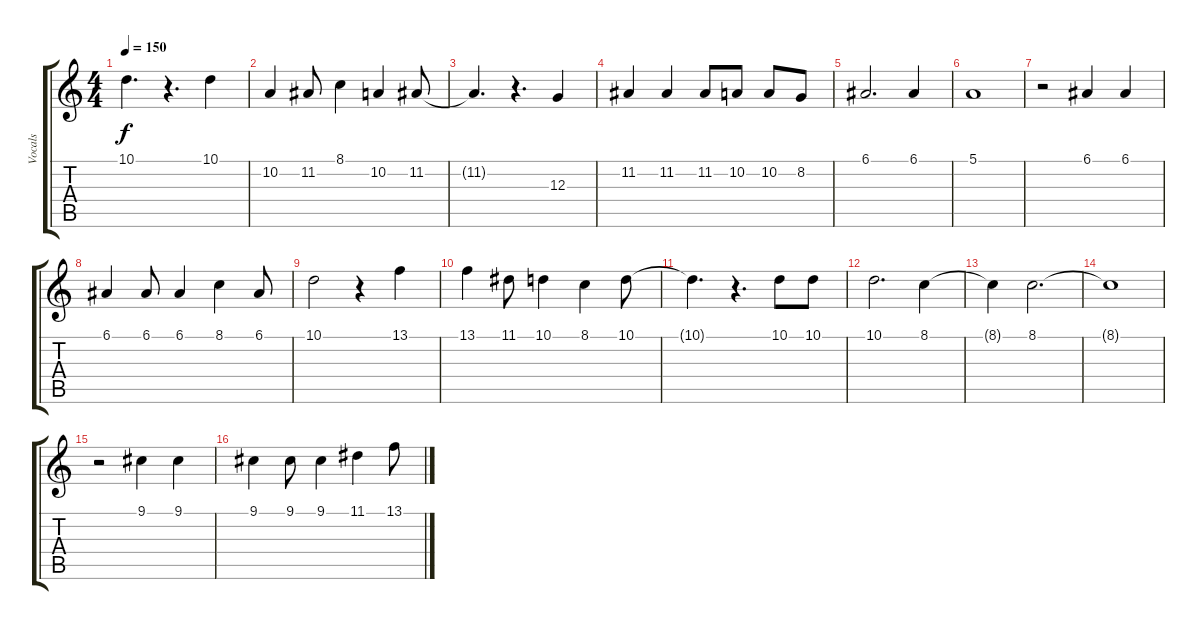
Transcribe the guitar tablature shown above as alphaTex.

\track ("Vocals" "Vocals") {instrument lead6voice}
\staff {score tabs}
\tuning (E4 B3 G3 D3 A2 E2) {hide}
\ts (4 4)
\tempo 150
\clef g2
\ks c
10.1{t}.4{d dy f} r.4{d} 10.1.4 |
10.2.4 11.2.8 8.1.4 10.2.4 11.2.8 |
11.2{t}.4{d} r.4{d} 12.3.4 |
11.2.4 11.2.4 11.2.8 10.2.8 10.2.8 8.2.8 |
6.1.2{d} 6.1.4 |
5.1.1 |
r.2 6.1.4 6.1.4 |
6.1.4 6.1.8 6.1.4 8.1.4 6.1.8 |
10.1.2 r.4 13.1.4 |
13.1.4 11.1.8 10.1.4 8.1.4 10.1.8 |
10.1{t}.4{d} r.4{d} 10.1.8 10.1.8 |
10.1.2{d} 8.1.4 |
8.1{t}.4 8.1.2{d} |
8.1{t}.1 |
r.2 9.1.4 9.1.4 |
9.1.4 9.1.8 9.1.4 11.1.4 13.1.8
